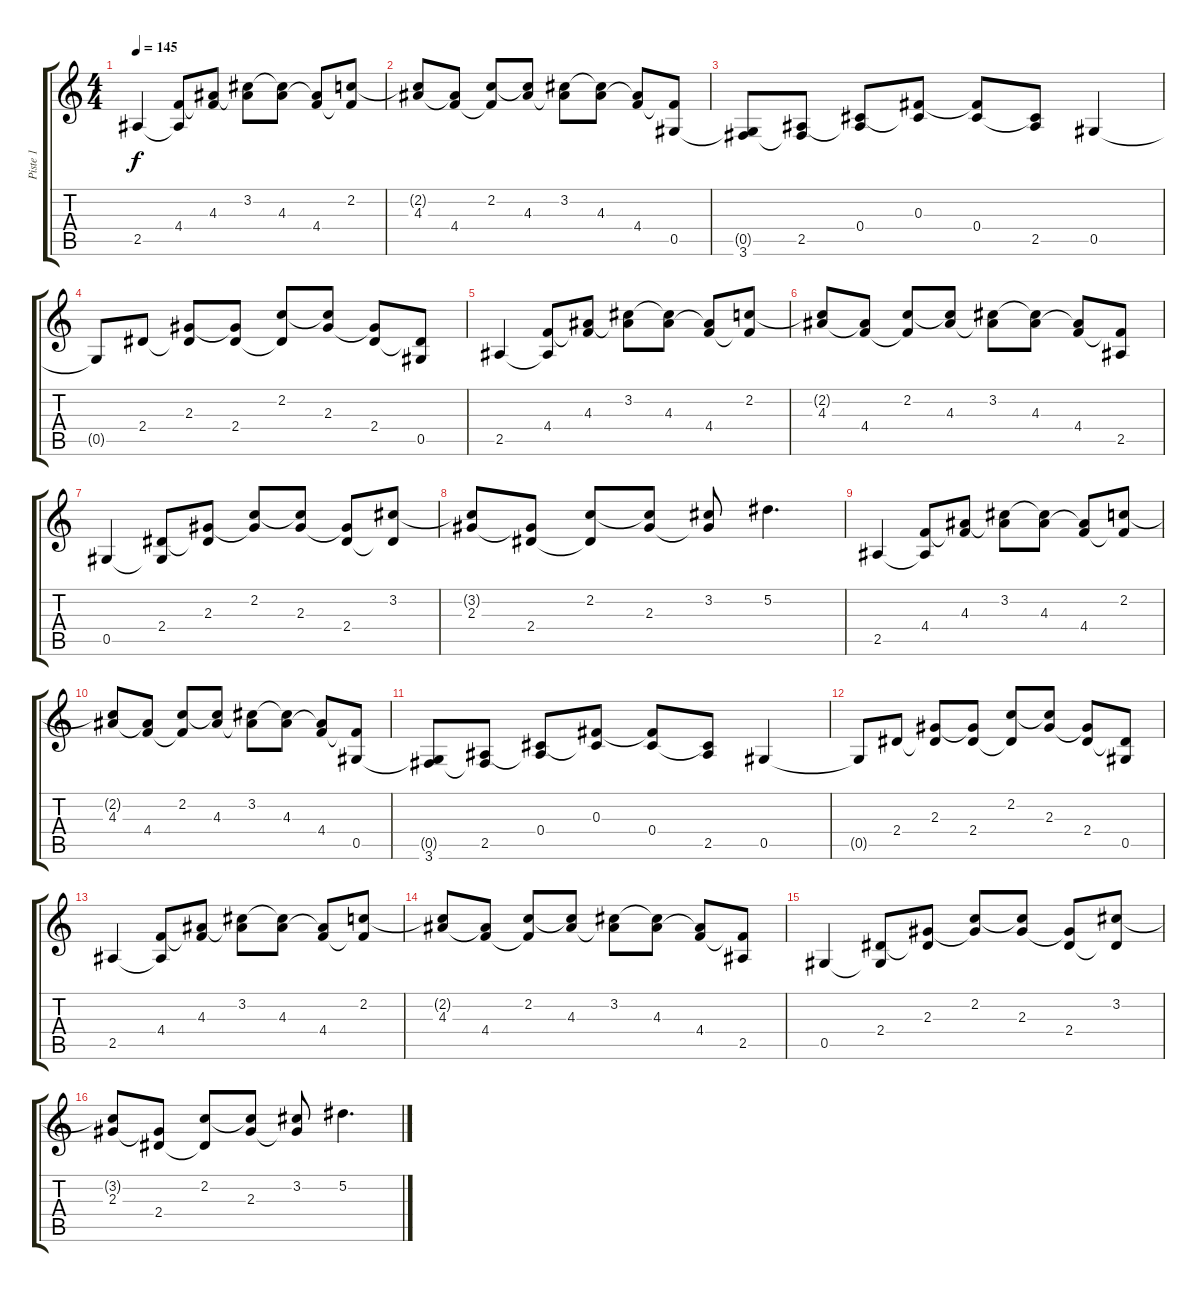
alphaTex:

\track ("Piste 1" "Piste 1") {instrument acousticguitarsteel}
\staff {score tabs}
\tuning (Eb4 Bb3 Gb3 Db3 Ab2 Eb2) {hide}
\ts (4 4)
\tempo 145
\clef g2
\ks c
2.5.4{dy f} (4.4 2.5{t}).8 (4.3 4.4{t}).8 (3.2 4.3{t}).8 (3.2{t} 4.3).8 (4.3{t} 4.4).8 (2.2 4.4{t}).8 |
(2.2{t} 4.3).8 (4.3{t} 4.4).8 (2.2 4.4{t}).8 (2.2{t} 4.3).8 (3.2 4.3{t}).8 (3.2{t} 4.3).8 (4.3{t} 4.4).8 (4.4{t} 0.5).8 |
(0.5{t} 3.6).8 (2.5 3.6{t}).8 (0.4 2.5{t}).8 (0.3 0.4{t}).8 (0.3{t} 0.4).8 (0.4{t} 2.5).8 0.5.4 |
0.5{t}.8 2.4.8 (2.3 2.4{t}).8 (2.3{t} 2.4).8 (2.2 2.4{t}).8 (2.2{t} 2.3).8 (2.3{t} 2.4).8 (2.4{t} 0.5).8 |
2.5.4 (4.4 2.5{t}).8 (4.3 4.4{t}).8 (3.2 4.3{t}).8 (3.2{t} 4.3).8 (4.3{t} 4.4).8 (2.2 4.4{t}).8 |
(2.2{t} 4.3).8 (4.3{t} 4.4).8 (2.2 4.4{t}).8 (2.2{t} 4.3).8 (3.2 4.3{t}).8 (3.2{t} 4.3).8 (4.3{t} 4.4).8 (4.4{t} 2.5).8 |
0.5.4 (2.4 0.5{t}).8 (2.3 2.4{t}).8 (2.2 2.3{t}).8 (2.2{t} 2.3).8 (2.3{t} 2.4).8 (3.2 2.4{t}).8 |
(3.2{t} 2.3).8 (2.3{t} 2.4).8 (2.2 2.4{t}).8 (2.2{t} 2.3).8 (3.2 2.3{t}).8 5.2.4{d} |
2.5.4 (4.4 2.5{t}).8 (4.3 4.4{t}).8 (3.2 4.3{t}).8 (3.2{t} 4.3).8 (4.3{t} 4.4).8 (2.2 4.4{t}).8 |
(2.2{t} 4.3).8 (4.3{t} 4.4).8 (2.2 4.4{t}).8 (2.2{t} 4.3).8 (3.2 4.3{t}).8 (3.2{t} 4.3).8 (4.3{t} 4.4).8 (4.4{t} 0.5).8 |
(0.5{t} 3.6).8 (2.5 3.6{t}).8 (0.4 2.5{t}).8 (0.3 0.4{t}).8 (0.3{t} 0.4).8 (0.4{t} 2.5).8 0.5.4 |
0.5{t}.8 2.4.8 (2.3 2.4{t}).8 (2.3{t} 2.4).8 (2.2 2.4{t}).8 (2.2{t} 2.3).8 (2.3{t} 2.4).8 (2.4{t} 0.5).8 |
2.5.4 (4.4 2.5{t}).8 (4.3 4.4{t}).8 (3.2 4.3{t}).8 (3.2{t} 4.3).8 (4.3{t} 4.4).8 (2.2 4.4{t}).8 |
(2.2{t} 4.3).8 (4.3{t} 4.4).8 (2.2 4.4{t}).8 (2.2{t} 4.3).8 (3.2 4.3{t}).8 (3.2{t} 4.3).8 (4.3{t} 4.4).8 (4.4{t} 2.5).8 |
0.5.4 (2.4 0.5{t}).8 (2.3 2.4{t}).8 (2.2 2.3{t}).8 (2.2{t} 2.3).8 (2.3{t} 2.4).8 (3.2 2.4{t}).8 |
(3.2{t} 2.3).8 (2.3{t} 2.4).8 (2.2 2.4{t}).8 (2.2{t} 2.3).8 (3.2 2.3{t}).8 5.2.4{d}
